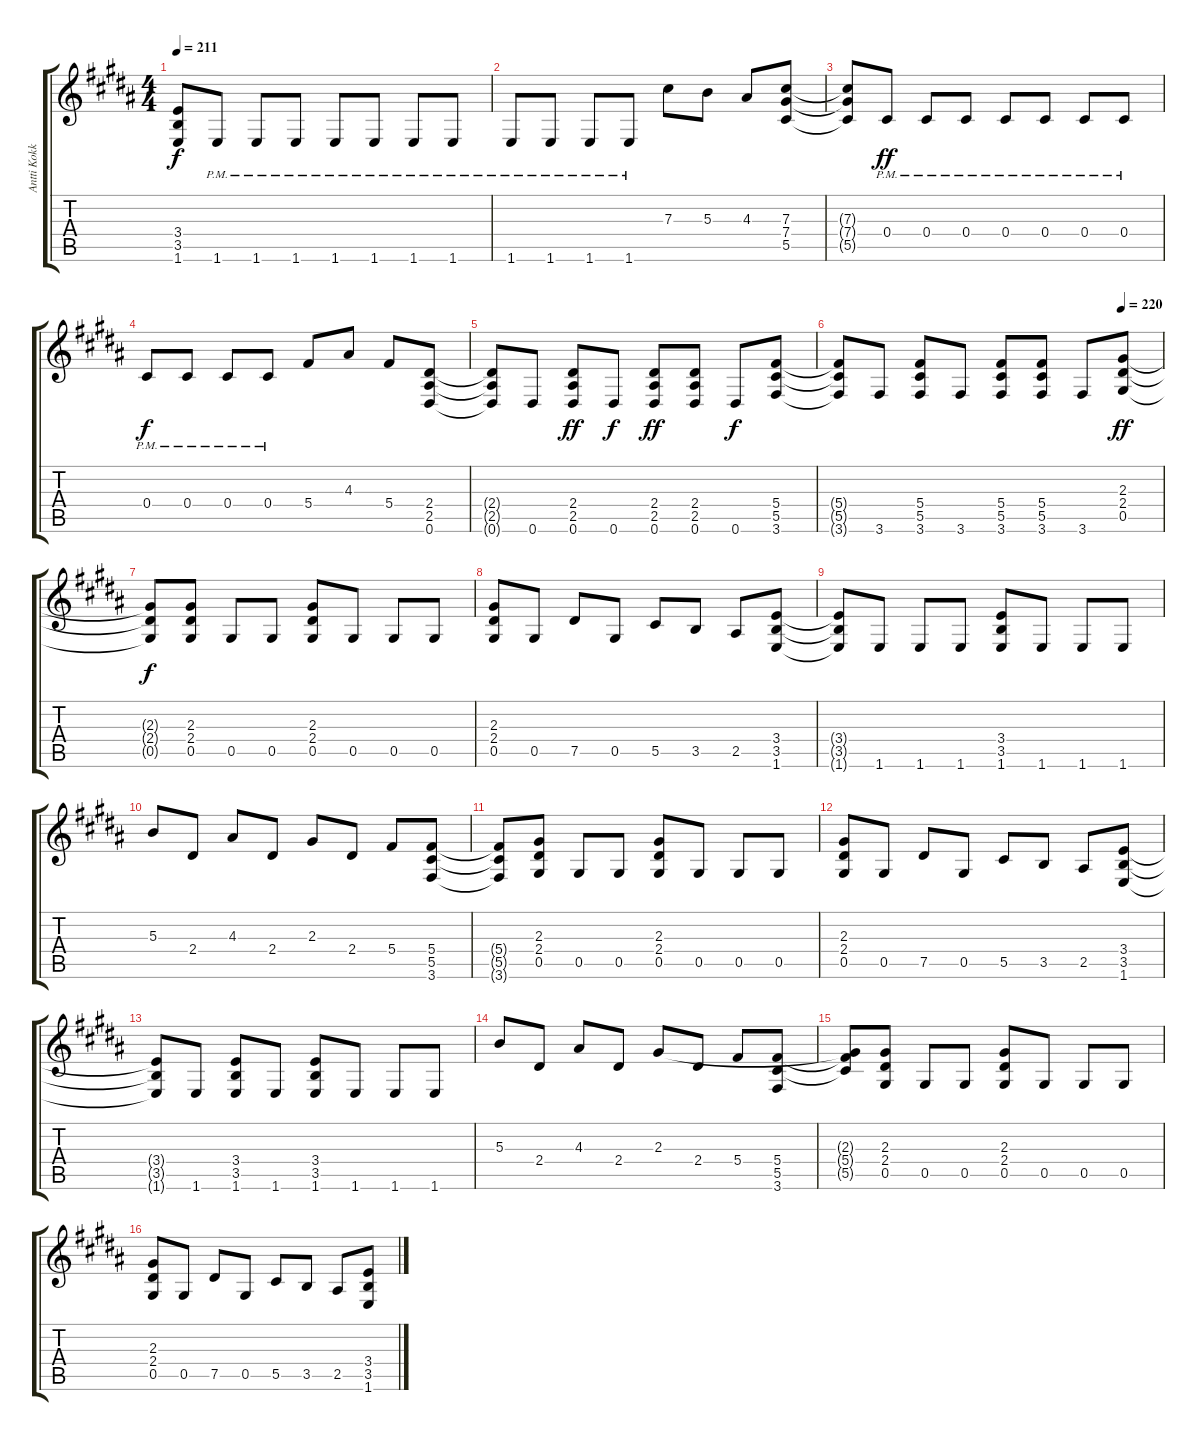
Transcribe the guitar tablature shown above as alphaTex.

\track ("Antti Kokko" "Antti Kokk") {instrument distortionguitar}
\staff {score tabs}
\tuning (Eb4 Bb3 Gb3 Db3 Ab2 Eb2) {hide}
\ts (4 4)
\tempo 211
\clef g2
\ks g#minor
(3.4{t} 3.5{t} 1.6{t}).8{dy f} 1.6{pm}.8 1.6{pm}.8 1.6{pm}.8 1.6{pm}.8 1.6{pm}.8 1.6{pm}.8 1.6{pm}.8 |
1.6{pm}.8 1.6{pm}.8 1.6{pm}.8 1.6{pm}.8 7.3.8 5.3.8 4.3.8 (7.3 7.4 5.5).8 |
(7.3{t} 7.4{t} 5.5{t}).8 0.4{pm}.8{dy ff} 0.4{pm}.8 0.4{pm}.8 0.4{pm}.8 0.4{pm}.8 0.4{pm}.8 0.4{pm}.8 |
0.4{pm}.8{dy f} 0.4{pm}.8 0.4{pm}.8 0.4{pm}.8 5.4.8 4.3.8 5.4.8 (2.4 2.5 0.6).8 |
(2.4{t} 2.5{t} 0.6{t}).8 0.6.8 (2.4 2.5 0.6).8{dy ff} 0.6.8{dy f} (2.4 2.5 0.6).8{dy ff} (2.4 2.5 0.6).8 0.6.8{dy f} (5.4 5.5 3.6).8 |
\tempo (220 0.875)
(5.4{t} 5.5{t} 3.6{t}).8 3.6.8 (5.4 5.5 3.6).8 3.6.8 (5.4 5.5 3.6).8 (5.4 5.5 3.6).8 3.6.8 (2.3 2.4 0.5).8{dy ff} |
(2.3{t} 2.4{t} 0.5{t}).8{dy f} (2.3 2.4 0.5).8 0.5.8 0.5.8 (2.3 2.4 0.5).8 0.5.8 0.5.8 0.5.8 |
\ks b
(2.3 2.4 0.5).8 0.5.8 7.5.8 0.5.8 5.5.8 3.5.8 2.5.8 (3.4 3.5 1.6).8 |
\ks g#minor
(3.4{t} 3.5{t} 1.6{t}).8 1.6.8 1.6.8 1.6.8 (3.4 3.5 1.6).8 1.6.8 1.6.8 1.6.8 |
\ks b
5.3.8 2.4.8 4.3.8 2.4.8 2.3.8 2.4.8 5.4.8 (5.4 5.5 3.6).8 |
\ks g#minor
(5.4{t} 5.5{t} 3.6{t}).8 (2.3 2.4 0.5).8 0.5.8 0.5.8 (2.3 2.4 0.5).8 0.5.8 0.5.8 0.5.8 |
\ks b
(2.3 2.4 0.5).8 0.5.8 7.5.8 0.5.8 5.5.8 3.5.8 2.5.8 (3.4 3.5 1.6).8 |
\ks g#minor
(3.4{t} 3.5{t} 1.6{t}).8 1.6.8 (3.4 3.5 1.6).8 1.6.8 (3.4 3.5 1.6).8 1.6.8 1.6.8 1.6.8 |
5.3.8 2.4.8 4.3.8 2.4.8 2.3.8 2.4.8 5.4.8 (5.4 5.5 3.6).8 |
(2.3{t} 5.4{t} 5.5{t}).8 (2.3 2.4 0.5).8 0.5.8 0.5.8 (2.3 2.4 0.5).8 0.5.8 0.5.8 0.5.8 |
\ks b
(2.3 2.4 0.5).8 0.5.8 7.5.8 0.5.8 5.5.8 3.5.8 2.5.8 (3.4 3.5 1.6).8
